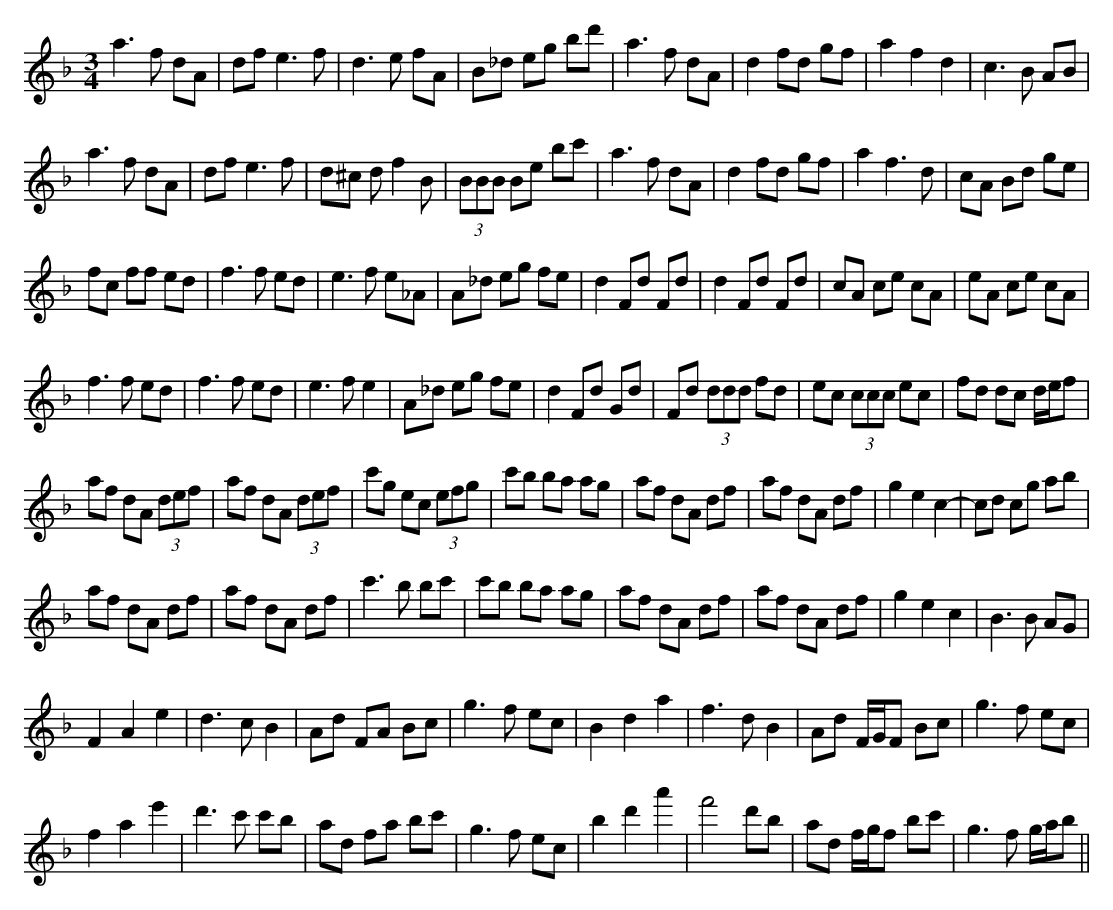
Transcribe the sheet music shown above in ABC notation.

X:1
M:3/4
K:Dmin
a3 f dA|df e3 f|d3 e fA|B_d eg bd'|a3 f dA|d2 fd gf|a2 f2 d2|c3 B AB|
a3 f dA|df e3 f|d^c d f2 B|(3BBB Be bc'|a3 f dA|d2 fd gf|a2 f3 d|cA Bd ge|
fc ff ed|f3 f ed|e3 f e_A|A_d eg fe|d2 Fd Fd|d2 Fd Fd|cA ce cA|eA ce cA|
f3 f ed|f3 f ed|e3 f e2|A_d eg fe|d2 Fd Gd|Fd (3ddd fd|ec (3ccc ec|fd dc d/e/f|
af dA (3def|af dA (3def|c'g ec (3efg|c'b ba ag|af dA df|af dA df|g2 e2 c2-|cd cg ab|
af dA df|af dA df|c'3 b bc'|c'b ba ag|af dA df|af dA df|g2 e2 c2|B3 B AG|
F2 A2 e2|d3 c B2|Ad FA Bc|g3 f ec|B2 d2 a2|f3 d B2|Ad F/G/F Bc|g3 f ec|
f2 a2 e'2|d'3 c' c'b|ad fa bc'|g3 f ec|b2 d'2 a'2|f'4 d'b|ad f/g/f bc'|g3 f g/a/b||
